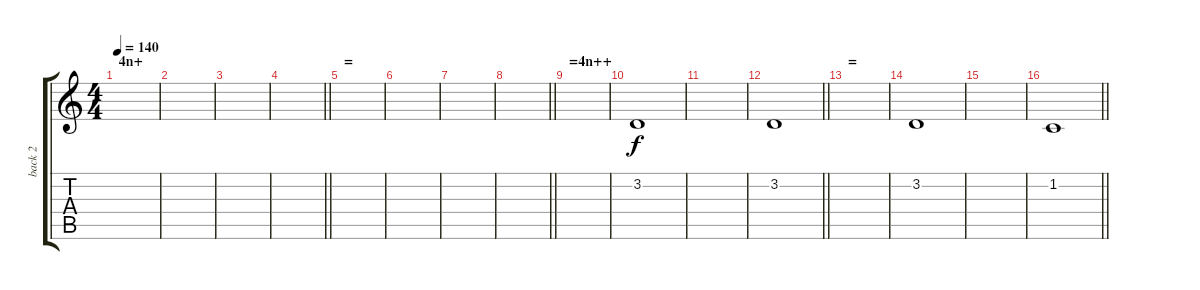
\track ("back 2" "back 2") {instrument fx5brightness}
\staff {score tabs}
\tuning (E4 B3 G3 D3 A2 E2) {hide}
\ts (4 4)
\section ("" "4n+")
\tempo 140
\clef g2
\ks c
|
|
|
\barLineRight lightlight
|
\section ("" "=")
|
|
|
\barLineRight lightlight
|
\section ("" "=4n++")
|
3.2.1 |
|
\barLineRight lightlight
3.2.1 |
\section ("" "=")
|
3.2.1 |
|
\barLineRight lightlight
1.2.1
